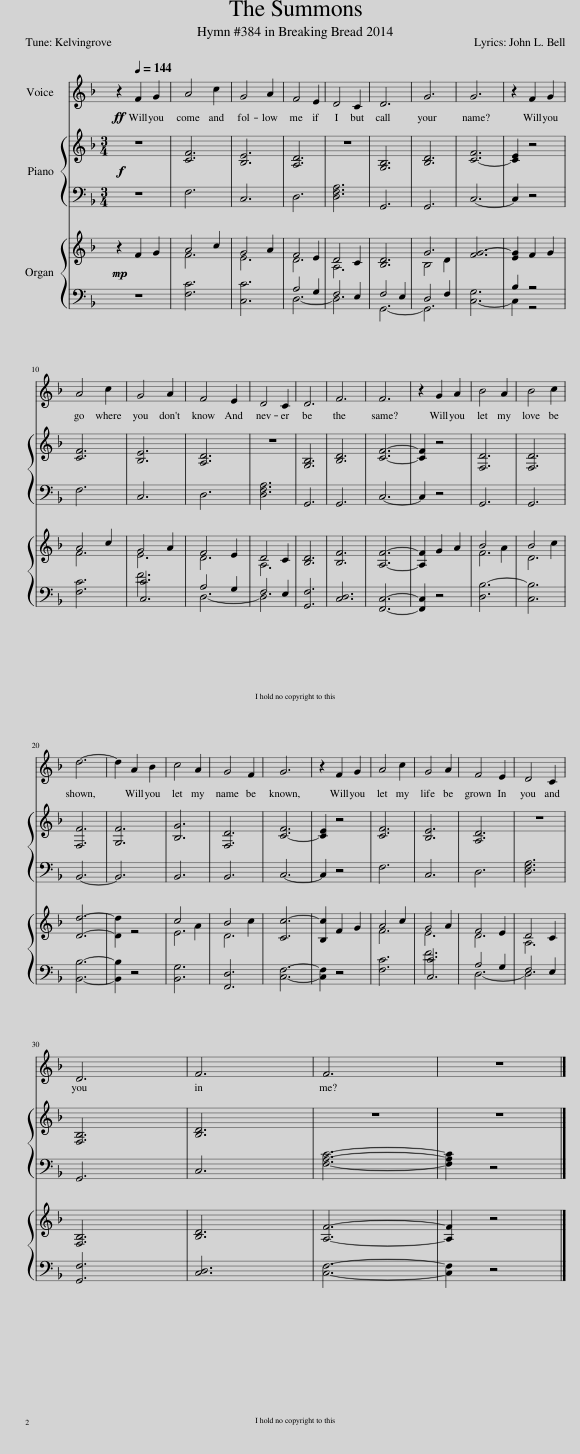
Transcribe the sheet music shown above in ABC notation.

X:1
%%score 1 { 2 | 3 } { ( 4 6 ) | ( 5 7 ) }
L:1/8
M:3/4
I:linebreak $
K:F
V:1 treble
V:2 treble
V:3 bass
V:4 treble
V:6 treble
V:5 bass
V:7 bass
V:1
!ff! z2[Q:1/4=144] F2 G2 | A4 c2 | G4 A2 | F4 E2 | D4 C2 | %5
 D6 | G6 | G6 | z2 F2 G2 |$ A4 c2 | %10
 G4 A2 | F4 E2 | D4 C2 | D6 | F6 | %15
 F6 | z2 G2 A2 | B4 A2 | B4 c2 |$ d6- | %20
 d2 A2 B2 | c4 A2 | G4 F2 | G6 | z2 F2 G2 | %25
 A4 c2 | G4 A2 | F4 E2 | D4 C2 |$ D6 | %30
 F6 | F6 | z6 |] %33
V:2
!f! z6 | [CF]6 | [B,E]6 | [A,D]6 | z6 | %5
 [G,B,]6 | [B,D]6 | [C-F]6 | [CE]2 z4 |$ [CF]6 | %10
 [B,E]6 | [A,D]6 | z6 | [G,B,]6 | [B,D]6 | %15
 [CF]6- | [CF]2 z4 | [F,D]6 | [F,D]6 |$ [F,F]6 | %20
 [G,F]6 | [B,G]6 | [F,D]6 | [C-F]6 | [CE]2 z4 | %25
 [CF]6 | [B,E]6 | [A,D]6 | z6 |$ [F,B,]6 | %30
 [B,D]6 | z6 | z6 |] %33
V:3
 z6 | F,6 | C,6 | D,6 | [D,F,A,]6 | %5
 G,,6 | G,,6 | C,6- | C,2 z4 |$ F,6 | %10
 C,6 | D,6 | [D,F,A,]6 | G,,6 | G,,6 | %15
 C,6- | C,2 z4 | G,,6 | G,,6 |$ B,,6- | %20
 B,,6 | B,,6 | B,,6 | C,6- | C,2 z4 | %25
 F,6 | C,6 | D,6 | [D,F,A,]6 |$ G,,6 | %30
 C,6 | [F,A,C]6- | [F,A,C]2 z4 |] %33
V:4
!mp! z2 F2 G2 | A4 c2 | G4 A2 | F4 E2 | D4 C2 | %5
 [B,D]6 | G6 | [FG-]6 | [EG]2 F2 G2 |$ A4 c2 | %10
 G4 A2 | F4 E2 | D4 C2 | [B,D]6 | [B,F]6 | %15
 [A,F]6- | [A,F]2 G2 A2 | F6 | D6 |$ [Dd]6- | %20
 x6 | E6 | D6 | [Cc-]6 | [B,c]2 F2 G2 | %25
 A4 c2 | G4 A2 | F4 E2 | D4 C2 |$ [F,B,]6 | %30
 [B,D]6 | [A,F]6- | [A,F]2 z4 |] %33
V:5
 z6 | [F,C]6 | [C,C]6 | D,6- | D,6 | %5
 G,,6- | G,,6 | [C,-G,]6 | C,2 z4 |$ [F,C]6 | %10
 [C,C]6 | D,6- | D,6 | [G,,F,]6 | [C,D,]6 | %15
 [F,,C,]6- | [F,,C,]2 z4 | [D,B,-]6 | [C,B,]6 |$ [B,,B,]6- | %20
 [B,,B,]2 z4 | [B,,G,]6 | [F,,D,]6 | [C,F,]6- | [C,F,]2 z4 | %25
 [F,C]6 | [C,C]6 | D,6- | D,6 |$ [G,,F,]6 | %30
 [C,D,]6 | [C,F,]6- | [C,F,]2 z4 |] %33
V:6
 x6 | F6 | E6 | D6 | A,6 | %5
 x6 | B,4 D2 | x6 | x6 |$ F6 | %10
 E6 | D6 | A,6 | x6 | x6 | %15
 x6 | x6 | B4 A2 | B4 c2 |$ x6 | %20
 [Dd]2 z4 | c4 A2 | B4 c2 | x6 | x6 | %25
 F6 | E6 | D6 | A,6 |$ x6 | %30
 x6 | x6 | x6 |] %33
V:7
 x6 | x6 | x6 | A,4 G,2 | F,4 E,2 | %5
 F,4 E,2 | D,4 F,2 | x6 | B,2 z4 |$ x6 | %10
 F6 | A,4 G,2 | F,4 E,2 | x6 | x6 | %15
 x6 | x6 | x6 | x6 |$ x6 | %20
 x6 | x6 | x6 | x6 | x6 | %25
 x6 | F6 | A,4 G,2 | F,4 E,2 |$ x6 | %30
 x6 | x6 | x6 |] %33
